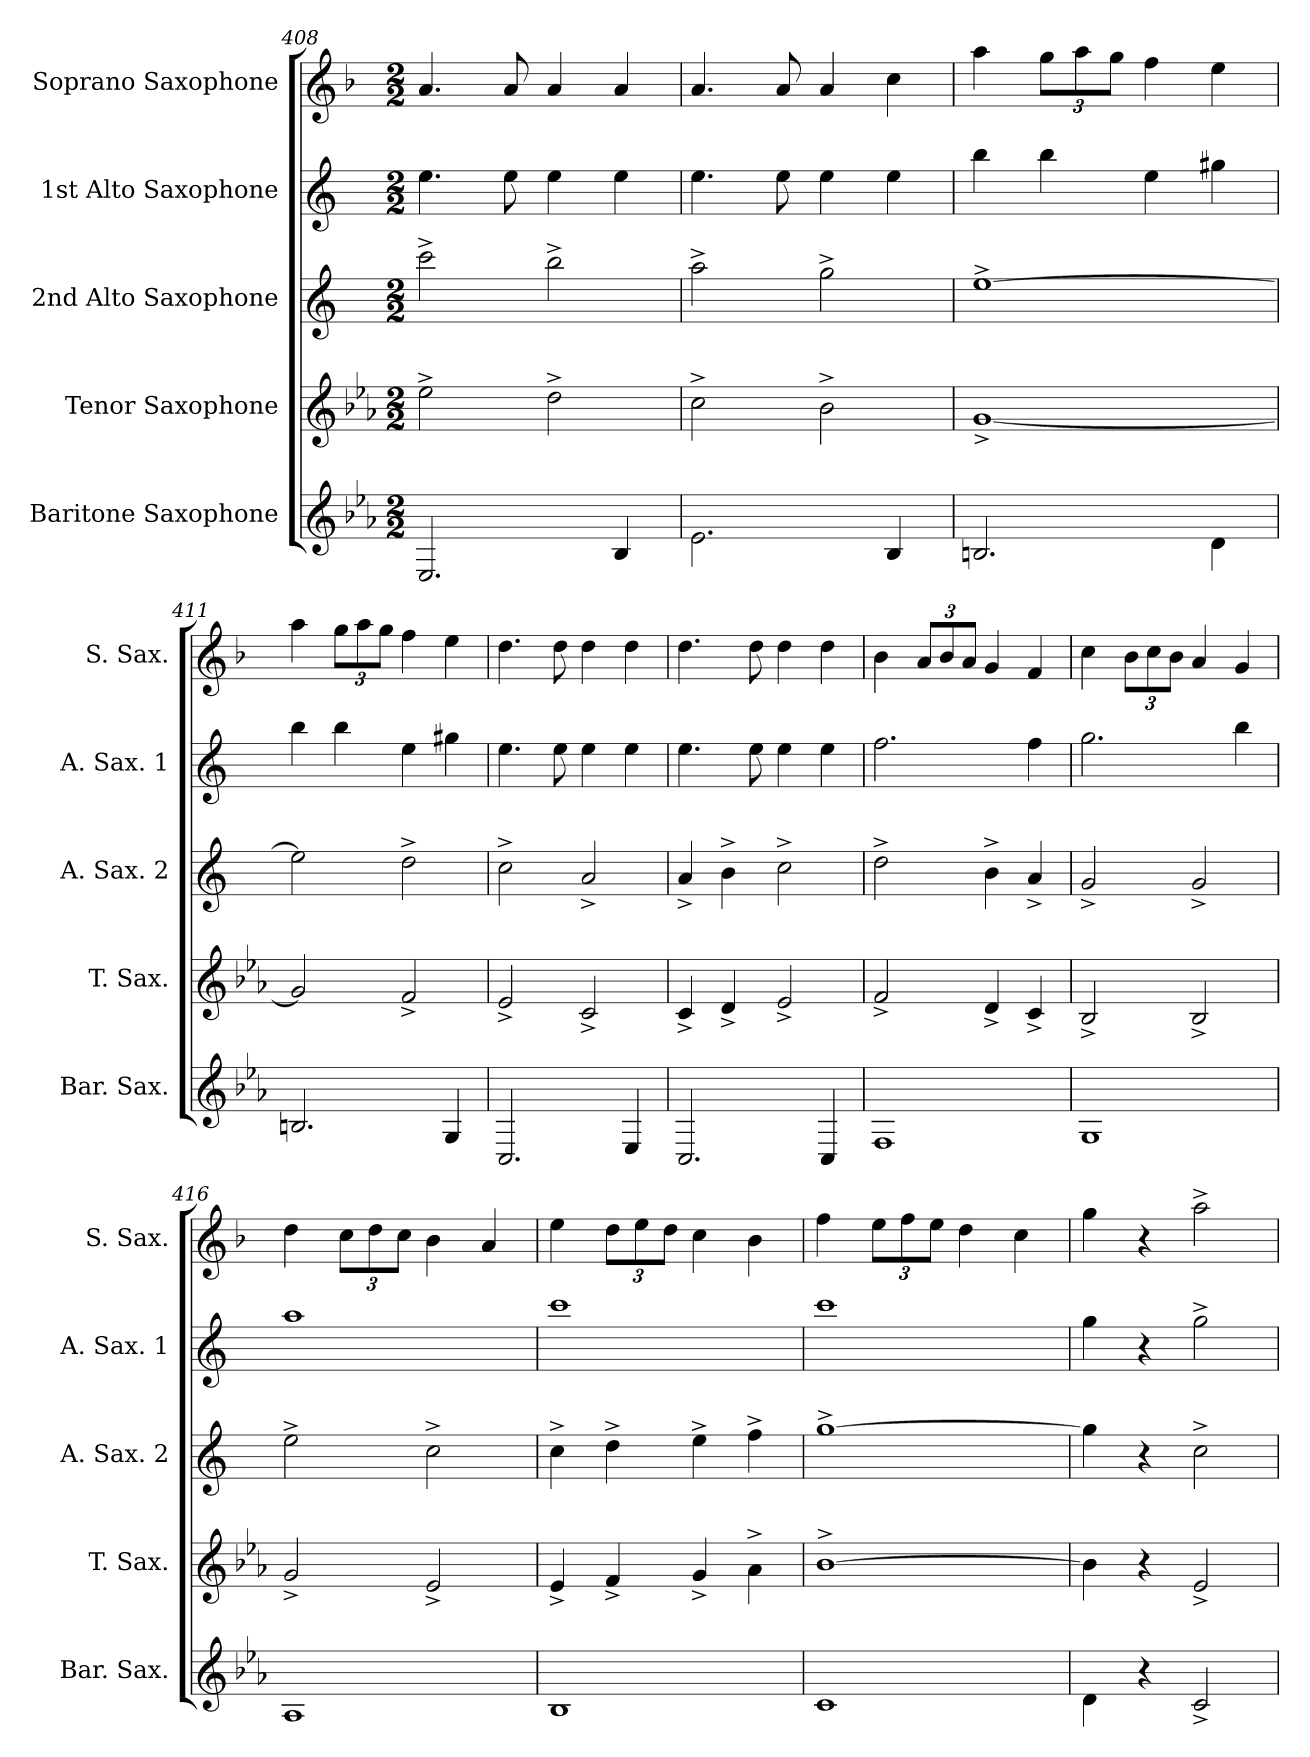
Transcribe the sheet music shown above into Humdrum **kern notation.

**kern	**kern	**kern	**kern	**kern
*part5	*part4	*part3	*part2	*part1
*staff5	*staff4	*staff3	*staff2	*staff1
*I"Baritone Saxophone	*I"Tenor Saxophone	*I"2nd Alto Saxophone	*I"1st Alto Saxophone	*I"Soprano Saxophone
*I'Bar. Sax.	*I'T. Sax.	*I'A. Sax. 2	*I'A. Sax. 1	*I'S. Sax.
*clefG2	*clefG2	*clefG2	*clefG2	*clefG2
*ITrd12c21	*ITrd8c14	*ITrd5c9	*ITrd5c9	*ITrd1c2
*k[b-e-a-]	*k[b-e-a-]	*k[b-e-a-]	*k[b-e-a-]	*k[b-e-a-]
*M2/2	*M2/2	*M2/2	*M2/2	*M2/2
=408	=408	=408	=408	=408
2.EE-/	2e-^\	2ee-^\	4.g\	4.g/
.	.	.	8g\	8g/
.	2d^\	2dd^\	4g\	4g/
4BB-/	.	.	4g\	4g/
=409	=409	=409	=409	=409
2.E-\	2c^\	2cc^\	4.g\	4.g/
.	.	.	8g\	8g/
.	2B-^\	2b-^\	4g\	4g/
4BB-/	.	.	4g\	4b-\
=410	=410	=410	=410	=410
2.BBn/	[1G^	[1g^	4dd\	4gg\
*	*	*	*	*Xbrackettup
.	.	.	4dd\	12ff\L
.	.	.	.	12gg\
.	.	.	.	12ff\J
.	.	.	4g\	4ee-\
4D\	.	.	4bn\	4dd\
=411	=411	=411	=411	=411
2.BBn/	2G/]	2g\]	4dd\	4gg\
.	.	.	4dd\	12ff\L
.	.	.	.	12gg\
.	.	.	.	12ff\J
.	2F^/	2f^\	4g\	4ee-\
4GG/	.	.	4bn\	4dd\
=412	=412	=412	=412	=412
2.CC/	2E-^/	2e-^\	4.g\	4.cc\
.	.	.	8g\	8cc\
.	2C^/	2c^/	4g\	4cc\
4EE-/	.	.	4g\	4cc\
!!LO:PB:g=z
=413	=413	=413	=413	=413
2.CC/	4C^/	4c^/	4.g\	4.cc\
.	4D^/	4d^\	.	.
.	.	.	8g\	8cc\
.	2E-^/	2e-^\	4g\	4cc\
4CC/	.	.	4g\	4cc\
=414	=414	=414	=414	=414
1FF	2F^/	2f^\	2.a-\	4a-\
.	.	.	.	12g/L
.	.	.	.	12a-/
.	.	.	.	12g/J
.	4D^/	4d^\	.	4f/
.	4C^/	4c^/	4a-\	4e-/
=415	=415	=415	=415	=415
1GG	2BB-^/	2B-^/	2.b-\	4b-\
.	.	.	.	12a-\L
.	.	.	.	12b-\
.	.	.	.	12a-\J
.	2BB-^/	2B-^/	.	4g/
.	.	.	4dd\	4f/
=416	=416	=416	=416	=416
1AA-	2G^/	2g^\	1cc	4cc\
.	.	.	.	12b-\L
.	.	.	.	12cc\
.	.	.	.	12b-\J
.	2E-^/	2e-^\	.	4a-\
.	.	.	.	4g/
=417	=417	=417	=417	=417
1BB-	4E-^/	4e-^\	1ee-	4dd\
.	4F^/	4f^\	.	12cc\L
.	.	.	.	12dd\
.	.	.	.	12cc\J
.	4G^/	4g^\	.	4b-\
.	4A-^\	4a-^\	.	4a-\
=418	=418	=418	=418	=418
1C	[1B-^	[1b-^	1ee-	4ee-\
.	.	.	.	12dd\L
.	.	.	.	12ee-\
.	.	.	.	12dd\J
.	.	.	.	4cc\
.	.	.	.	4b-\
=419	=419	=419	=419	=419
4D\	4B-\]	4b-\]	4b-\	4ff\
4r	4r	4r	4r	4r
2C^/	2E-^/	2e-^\	2b-^\	2gg^\
=	=	=	=	=
*-	*-	*-	*-	*-
